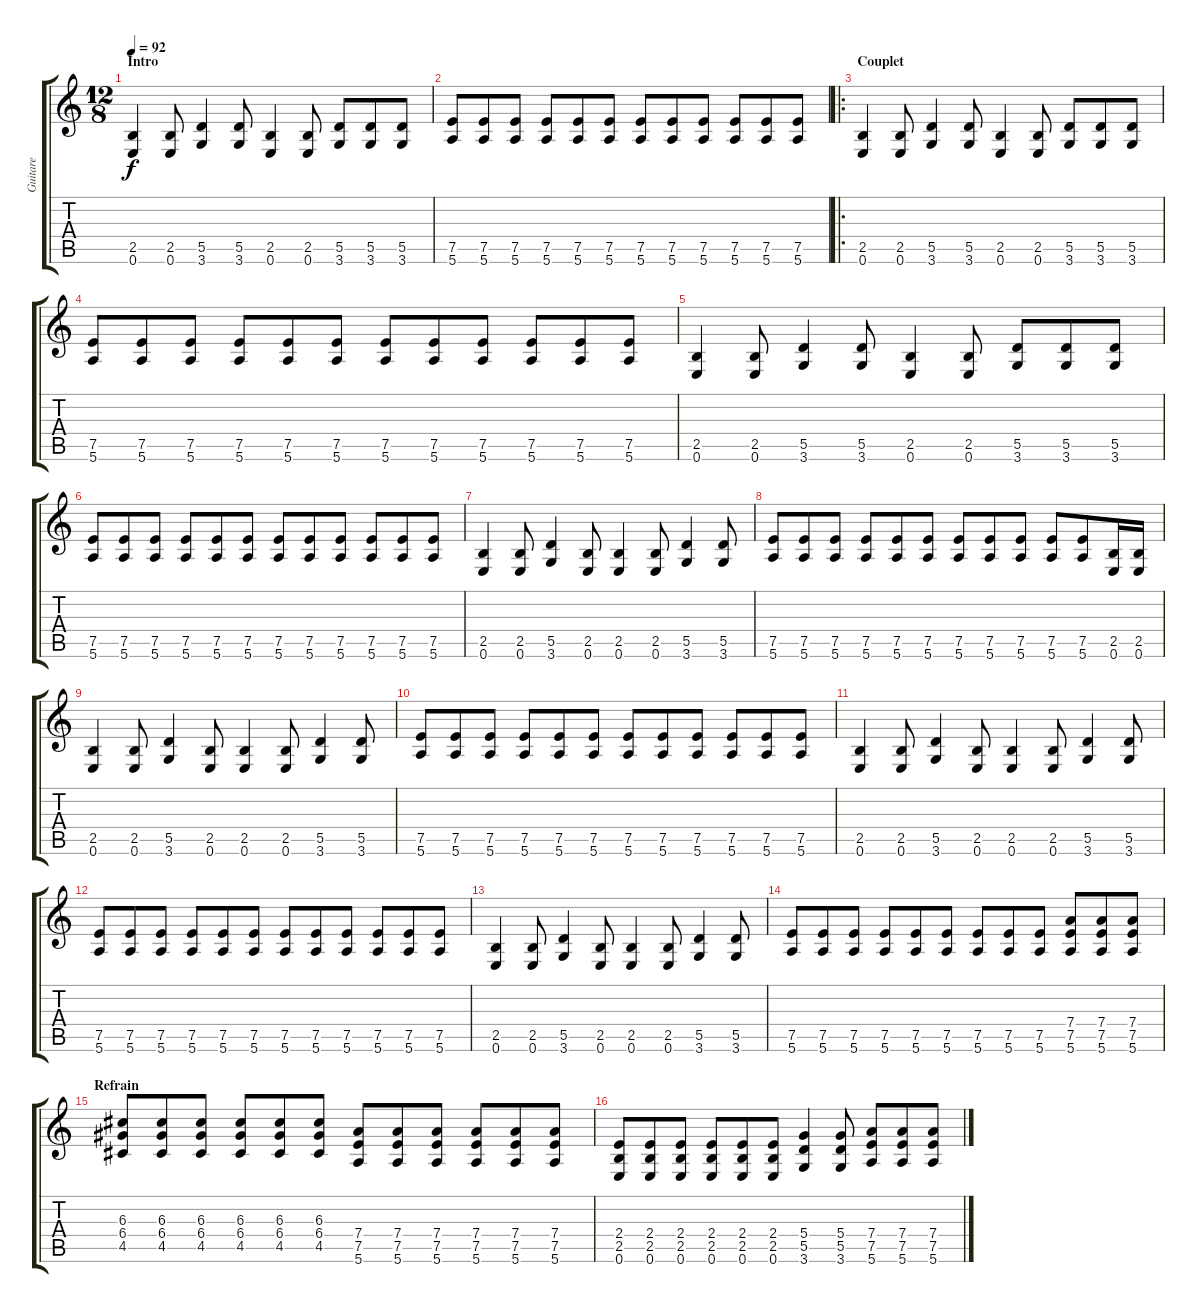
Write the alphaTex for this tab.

\track ("Guitare" "Guitare") {instrument distortionguitar}
\staff {score tabs}
\tuning (E4 B3 G3 D3 A2 E2) {hide}
\ts (12 8)
\section ("" "Intro")
\tempo 92
\clef g2
\ks c
(2.5 0.6).4{dy f instrument distortionguitar} (2.5 0.6).8 (5.5 3.6).4 (5.5 3.6).8 (2.5 0.6).4 (2.5 0.6).8 (5.5 3.6).8 (5.5 3.6).8 (5.5 3.6).8 |
(7.5 5.6).8 (7.5 5.6).8 (7.5 5.6).8 (7.5 5.6).8 (7.5 5.6).8 (7.5 5.6).8 (7.5 5.6).8 (7.5 5.6).8 (7.5 5.6).8 (7.5 5.6).8 (7.5 5.6).8 (7.5 5.6).8 |
\ro
\section ("" "Couplet")
(2.5 0.6).4 (2.5 0.6).8 (5.5 3.6).4 (5.5 3.6).8 (2.5 0.6).4 (2.5 0.6).8 (5.5 3.6).8 (5.5 3.6).8 (5.5 3.6).8 |
(7.5 5.6).8 (7.5 5.6).8 (7.5 5.6).8 (7.5 5.6).8 (7.5 5.6).8 (7.5 5.6).8 (7.5 5.6).8 (7.5 5.6).8 (7.5 5.6).8 (7.5 5.6).8 (7.5 5.6).8 (7.5 5.6).8 |
(2.5 0.6).4 (2.5 0.6).8 (5.5 3.6).4 (5.5 3.6).8 (2.5 0.6).4 (2.5 0.6).8 (5.5 3.6).8 (5.5 3.6).8 (5.5 3.6).8 |
(7.5 5.6).8 (7.5 5.6).8 (7.5 5.6).8 (7.5 5.6).8 (7.5 5.6).8 (7.5 5.6).8 (7.5 5.6).8 (7.5 5.6).8 (7.5 5.6).8 (7.5 5.6).8 (7.5 5.6).8 (7.5 5.6).8 |
(2.5 0.6).4 (2.5 0.6).8 (5.5 3.6).4 (2.5 0.6).8 (2.5 0.6).4 (2.5 0.6).8 (5.5 3.6).4 (5.5 3.6).8 |
(7.5 5.6).8 (7.5 5.6).8 (7.5 5.6).8 (7.5 5.6).8 (7.5 5.6).8 (7.5 5.6).8 (7.5 5.6).8 (7.5 5.6).8 (7.5 5.6).8 (7.5 5.6).8 (7.5 5.6).8 (2.5 0.6).16 (2.5 0.6).16 |
(2.5 0.6).4 (2.5 0.6).8 (5.5 3.6).4 (2.5 0.6).8 (2.5 0.6).4 (2.5 0.6).8 (5.5 3.6).4 (5.5 3.6).8 |
(7.5 5.6).8 (7.5 5.6).8 (7.5 5.6).8 (7.5 5.6).8 (7.5 5.6).8 (7.5 5.6).8 (7.5 5.6).8 (7.5 5.6).8 (7.5 5.6).8 (7.5 5.6).8 (7.5 5.6).8 (7.5 5.6).8 |
(2.5 0.6).4 (2.5 0.6).8 (5.5 3.6).4 (2.5 0.6).8 (2.5 0.6).4 (2.5 0.6).8 (5.5 3.6).4 (5.5 3.6).8 |
(7.5 5.6).8 (7.5 5.6).8 (7.5 5.6).8 (7.5 5.6).8 (7.5 5.6).8 (7.5 5.6).8 (7.5 5.6).8 (7.5 5.6).8 (7.5 5.6).8 (7.5 5.6).8 (7.5 5.6).8 (7.5 5.6).8 |
(2.5 0.6).4 (2.5 0.6).8 (5.5 3.6).4 (2.5 0.6).8 (2.5 0.6).4 (2.5 0.6).8 (5.5 3.6).4 (5.5 3.6).8 |
(7.5 5.6).8 (7.5 5.6).8 (7.5 5.6).8 (7.5 5.6).8 (7.5 5.6).8 (7.5 5.6).8 (7.5 5.6).8 (7.5 5.6).8 (7.5 5.6).8 (7.4 7.5 5.6).8 (7.4 7.5 5.6).8 (7.4 7.5 5.6).8 |
\section ("" "Refrain")
(6.3 6.4 4.5).8 (6.3 6.4 4.5).8 (6.3 6.4 4.5).8 (6.3 6.4 4.5).8 (6.3 6.4 4.5).8 (6.3 6.4 4.5).8 (7.4 7.5 5.6).8 (7.4 7.5 5.6).8 (7.4 7.5 5.6).8 (7.4 7.5 5.6).8 (7.4 7.5 5.6).8 (7.4 7.5 5.6).8 |
(2.4 2.5 0.6).8 (2.4 2.5 0.6).8 (2.4 2.5 0.6).8 (2.4 2.5 0.6).8 (2.4 2.5 0.6).8 (2.4 2.5 0.6).8 (5.4 5.5 3.6).4 (5.4 5.5 3.6).8 (7.4 7.5 5.6).8 (7.4 7.5 5.6).8 (7.4 7.5 5.6).8
